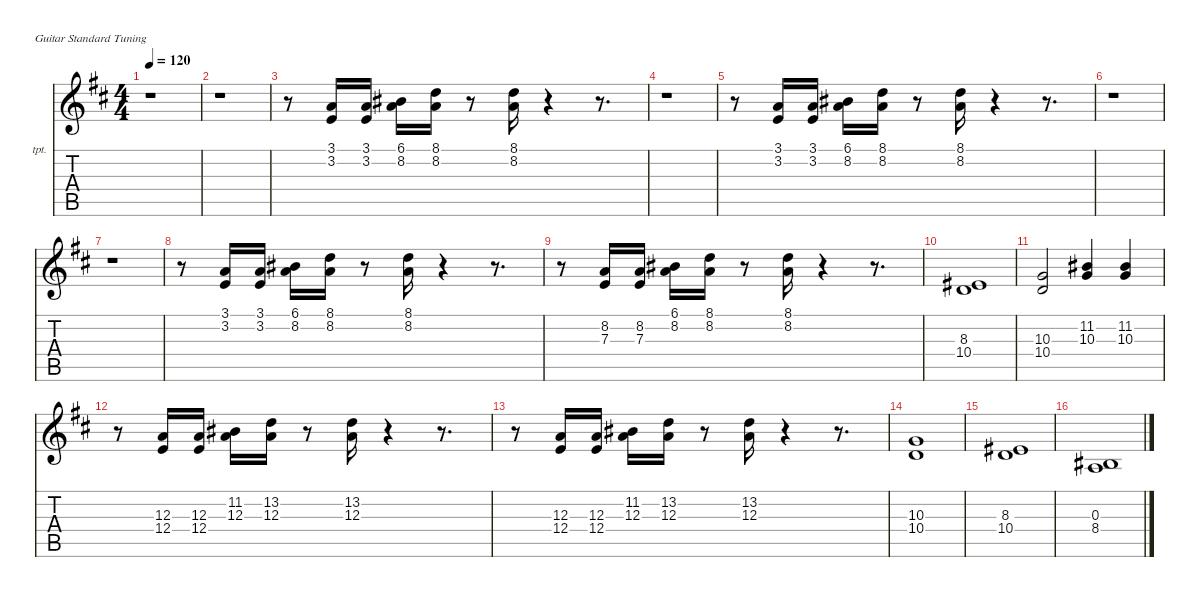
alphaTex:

\defaultSystemsLayout 4
\hideDynamics
\bracketExtendMode nobrackets
\firstSystemTrackNameOrientation horizontal
\otherSystemsTrackNameOrientation horizontal
\track ("Trumpet" "tpt.") {instrument trumpet}
\staff {score tabs}
\tuning (E4 B3 G3 D3 A2 E2)
\displaytranspose 2
\ts (4 4)
\tempo 120
\clef g2
\ks d
r.1{dy f} |
r.1 |
r.8 (3.1{acc forcenatural} 3.2{acc forcenatural}).16 (3.1{acc forcenatural} 3.2{acc forcenatural}).16 (6.1{acc #} 8.2{acc forcenatural}).16 (8.1{acc forcenatural} 8.2{acc forcenatural}).16 r.8 (8.1{acc forcenatural} 8.2{acc forcenatural}).16 r.4 r.8{d} |
r.1 |
r.8 (3.1{acc forcenatural} 3.2{acc forcenatural}).16 (3.1{acc forcenatural} 3.2{acc forcenatural}).16 (6.1{acc #} 8.2{acc forcenatural}).16 (8.1{acc forcenatural} 8.2{acc forcenatural}).16 r.8 (8.1{acc forcenatural} 8.2{acc forcenatural}).16 r.4 r.8{d} |
r.1 |
r.1 |
r.8 (3.1{acc forcenatural} 3.2{acc forcenatural}).16 (3.1{acc forcenatural} 3.2{acc forcenatural}).16 (6.1{acc #} 8.2{acc forcenatural}).16 (8.1{acc forcenatural} 8.2{acc forcenatural}).16 r.8 (8.1{acc forcenatural} 8.2{acc forcenatural}).16 r.4 r.8{d} |
r.8 (8.2{acc forcenatural} 7.3{acc forcenatural}).16 (8.2{acc forcenatural} 7.3{acc forcenatural}).16 (6.1{acc #} 8.2{acc forcenatural}).16 (8.1{acc forcenatural} 8.2{acc forcenatural}).16 r.8 (8.1{acc forcenatural} 8.2{acc forcenatural}).16 r.4 r.8{d} |
(8.3{acc #} 10.4{acc forcenatural}).1 |
(10.3{acc forcenatural} 10.4{acc forcenatural}).2 (11.2{acc #} 10.3{acc forcenatural}).4 (11.2{acc #} 10.3{acc forcenatural}).4 |
r.8 (12.3{acc forcenatural} 12.4{acc forcenatural}).16 (12.3{acc forcenatural} 12.4{acc forcenatural}).16 (11.2{acc #} 12.3{acc forcenatural}).16 (13.2{acc forcenatural} 12.3{acc forcenatural}).16 r.8 (13.2{acc forcenatural} 12.3{acc forcenatural}).16 r.4 r.8{d} |
r.8 (12.3{acc forcenatural} 12.4{acc forcenatural}).16 (12.3{acc forcenatural} 12.4{acc forcenatural}).16 (11.2{acc #} 12.3{acc forcenatural}).16 (13.2{acc forcenatural} 12.3{acc forcenatural}).16 r.8 (13.2{acc forcenatural} 12.3{acc forcenatural}).16 r.4 r.8{d} |
(10.3{acc forcenatural} 10.4{acc forcenatural}).1 |
(8.3{acc #} 10.4{acc forcenatural}).1 |
(0.3{acc forcenatural} 8.4{acc #}).1
